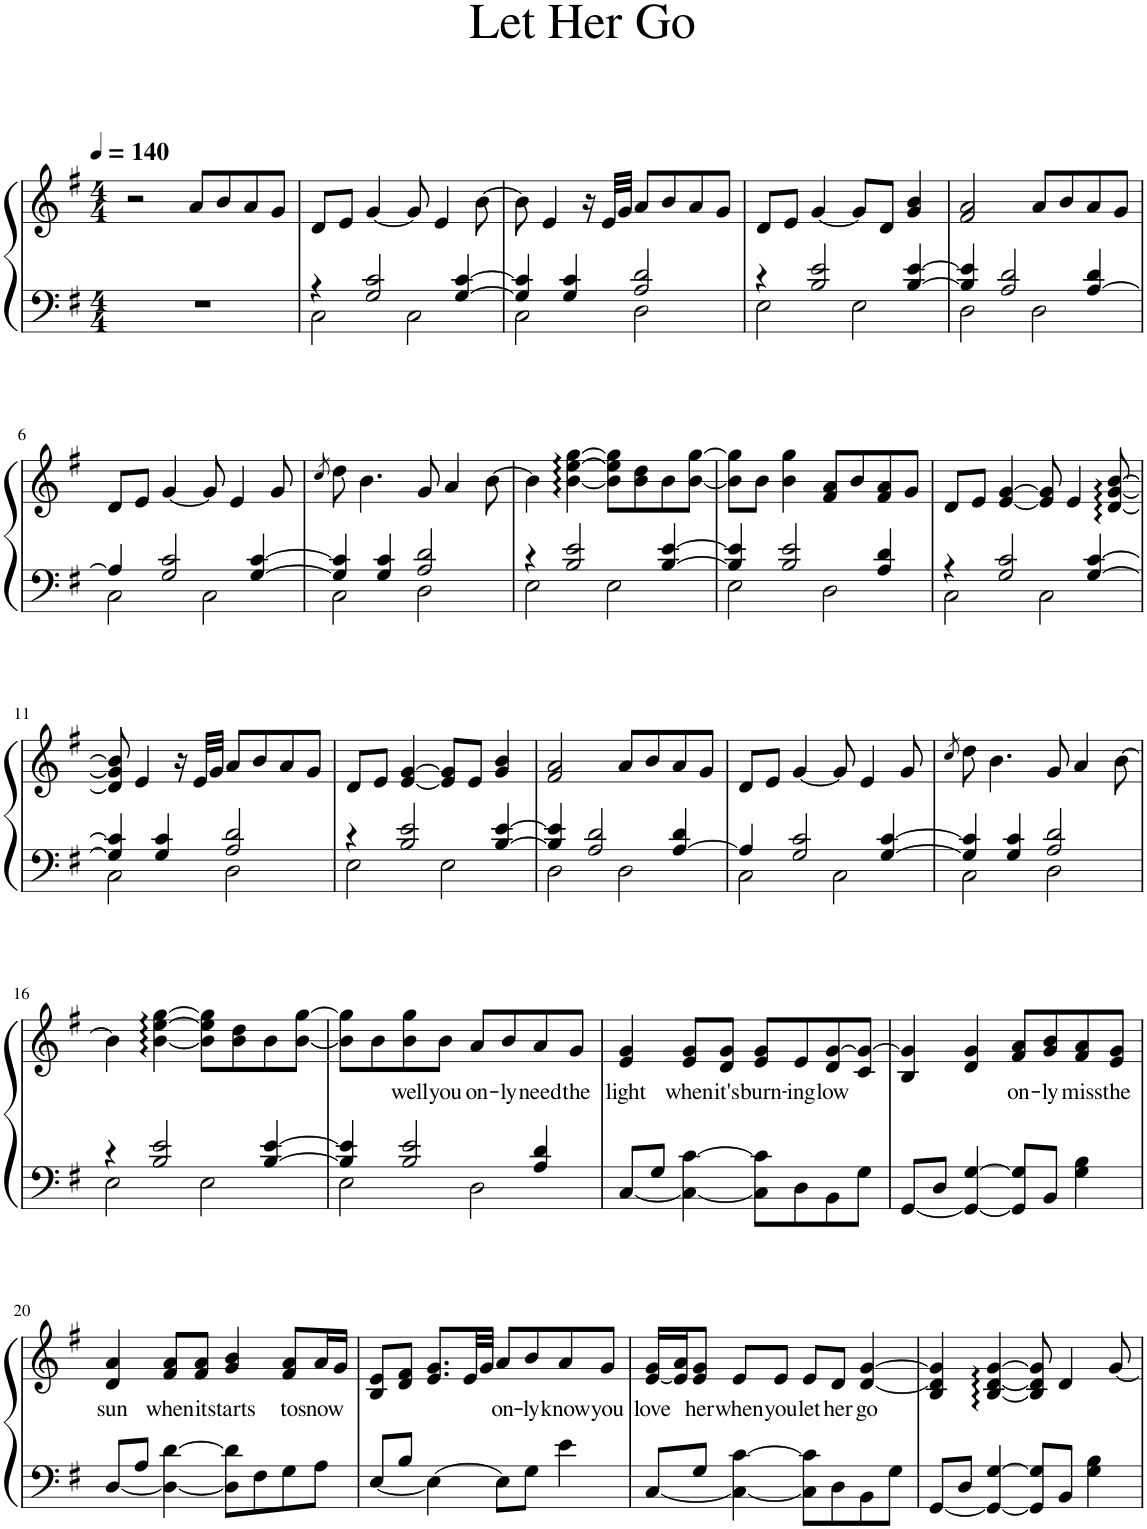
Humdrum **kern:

**kern	**kern	**text
*part1	*part1	*part1
*staff2	*staff1	*staff1
*I"Piano	*	*
*I'Pno.	*	*
*clefF4	*clefG2	*
*k[f#]	*k[f#]	*
*M4/4	*M4/4	*
*MM140	*MM140	*
=1	=1	=1
1r	2r	.
.	8a/L	.
.	8b/	.
.	8a/	.
.	8g/J	.
=2	=2	=2
*^	*	*
4r	2C\	8d/L	.
.	.	8e/J	.
2G/ 2c/	.	[4g/	.
.	2C\	8g/]	.
.	.	4e/	.
[4G/ [4c/	.	.	.
.	.	[8b\	.
=3	=3	=3	=3
4G/] 4c/]	2C\	8b\]	.
.	.	4e/	.
4G/ 4c/	.	.	.
.	.	16r	.
.	.	32e/LLL	.
.	.	32g/JJJ	.
2A/ 2d/	2D\	8a/L	.
.	.	8b/	.
.	.	8a/	.
.	.	8g/J	.
=4	=4	=4	=4
4r	2E\	8d/L	.
.	.	8e/J	.
2B/ 2e/	.	[4g/	.
.	2E\	8g/L]	.
.	.	8d/J	.
[4B/ [4e/	.	4g/ 4b/	.
=5	=5	=5	=5
4B/] 4e/]	2D\	2f#/ 2a/	.
2A/ 2d/	.	.	.
.	2D\	8a/L	.
.	.	8b/	.
[4A/ 4d/	.	8a/	.
.	.	8g/J	.
!!LO:LB:g=z
=6	=6	=6	=6
4A/]	2C\	8d/L	.
.	.	8e/J	.
2G/ 2c/	.	[4g/	.
.	2C\	8g/]	.
.	.	4e/	.
[4G/ [4c/	.	.	.
.	.	8g/	.
=7	=7	=7	=7
.	.	8qcc/	.
4G/] 4c/]	2C\	8dd\	.
.	.	4.b\	.
4G/ 4c/	.	.	.
2A/ 2d/	2D\	8g/	.
.	.	4a/	.
.	.	[8b\	.
=8	=8	=8	=8
4r	2E\	4b\]	.
2B/ 2e/	.	[4b\ [4ee\ [4gg\	.
.	2E\	8b\] 8ee\] 8gg\]L	.
.	.	8b\ 8dd\	.
[4B/ [4e/	.	8b\	.
.	.	[8b\ [8gg\J	.
=9	=9	=9	=9
4B/] 4e/]	2E\	8b\] 8gg\]L	.
.	.	8b\J	.
2B/ 2e/	.	4b\ 4gg\	.
.	2D\	8f#/ 8a/L	.
.	.	8b/	.
4A/ 4d/	.	8f#/ 8a/	.
.	.	8g/J	.
=10	=10	=10	=10
4r	2C\	8d/L	.
.	.	8e/J	.
2G/ 2c/	.	[4e/ [4g/	.
.	2C\	8e/] 8g/]	.
.	.	4e/	.
[4G/ [4c/	.	.	.
.	.	[8d/ [8g/ [8b/	.
!!LO:LB:g=z
=11	=11	=11	=11
4G/] 4c/]	2C\	8d/] 8g/] 8b/]	.
.	.	4e/	.
4G/ 4c/	.	.	.
.	.	16r	.
.	.	32e/LLL	.
.	.	32g/JJJ	.
2A/ 2d/	2D\	8a/L	.
.	.	8b/	.
.	.	8a/	.
.	.	8g/J	.
=12	=12	=12	=12
4r	2E\	8d/L	.
.	.	8e/J	.
2B/ 2e/	.	[4e/ [4g/	.
.	2E\	8e/] 8g/]L	.
.	.	8e/J	.
[4B/ [4e/	.	4g/ 4b/	.
=13	=13	=13	=13
4B/] 4e/]	2D\	2f#/ 2a/	.
2A/ 2d/	.	.	.
.	2D\	8a/L	.
.	.	8b/	.
[4A/ 4d/	.	8a/	.
.	.	8g/J	.
=14	=14	=14	=14
4A/]	2C\	8d/L	.
.	.	8e/J	.
2G/ 2c/	.	[4g/	.
.	2C\	8g/]	.
.	.	4e/	.
[4G/ [4c/	.	.	.
.	.	8g/	.
=15	=15	=15	=15
.	.	8qcc/	.
4G/] 4c/]	2C\	8dd\	.
.	.	4.b\	.
4G/ 4c/	.	.	.
2A/ 2d/	2D\	8g/	.
.	.	4a/	.
.	.	[8b\	.
!!LO:LB:g=z
=16	=16	=16	=16
4r	2E\	4b\]	.
2B/ 2e/	.	[4b\ [4ee\ [4gg\	.
.	2E\	8b\] 8ee\] 8gg\]L	.
.	.	8b\ 8dd\	.
[4B/ [4e/	.	8b\	.
.	.	[8b\ [8gg\J	.
=17	=17	=17	=17
4B/] 4e/]	2E\	8b\] 8gg\]L	.
.	.	8b\	.
!	!	!	!LO:LY:b
2B/ 2e/	.	8b\ 8gg\	well
!	!	!	!LO:LY:b
.	.	8b\J	you
!	!	!	!LO:LY:b
.	2D\	8a/L	on-
!	!	!	!LO:LY:b
.	.	8b/	-ly
!	!	!	!LO:LY:b
4A/ 4d/	.	8a/	need
!	!	!	!LO:LY:b
.	.	8g/J	the
*v	*v	*	*
=18	=18	=18
!	!	!LO:LY:b
[<8C/L	4e/ 4g/	light
8G/J	.	.
!	!	!LO:LY:b
4C\_ [4c\	8e/ 8g/L	when
!	!	!LO:LY:b
.	8d/ 8g/J	it's
!	!	!LO:LY:b
8C\] 8c\]L	8e/ 8g/L	burn-
!	!	!LO:LY:b
8D\	8e/	-ing
!	!	!LO:LY:b
8BB\	8d/ [8g/	low
8G\J	8c/ 8g/_J	.
=19	=19	=19
[<8GG/L	4B/ 4g/]	.
8D/J	.	.
4GG/_ [4G/	4d/ 4g/	.
!	!	!LO:LY:b
8GG/] 8G/]L	8f#/ 8a/L	on-
!	!	!LO:LY:b
8BB/J	8g/ 8b/	-ly
!	!	!LO:LY:b
4G\ 4B\	8f#/ 8a/	miss
!	!	!LO:LY:b
.	8e/ 8g/J	the
!!LO:LB:g=z
=20	=20	=20
!	!	!LO:LY:b
[<8D/L	4d/ 4a/	sun
8A/J	.	.
!	!	!LO:LY:b
4D\_ [4d\	8f#/ 8a/L	when
!	!	!LO:LY:b
.	8f#/ 8a/J	it
!	!	!LO:LY:b
8D\] 8d\]L	4g/ 4b/	starts
8F#\	.	.
!	!	!LO:LY:b
8G\	8f#/ 8a/L	to
!	!	!LO:LY:b
8A\J	16a/L	snow
.	16g/JJ	.
=21	=21	=21
[<8E/L	8B/ 8e/L	.
8B/J	8d/ 8f#/J	.
4E\_	8.e/ 8.g/L	.
.	32e/LL	.
.	32g/JJJ	.
!	!	!LO:LY:b
8E\L]	8a/L	on-
!	!	!LO:LY:b
8G\J	8b/	-ly
!	!	!LO:LY:b
4e\	8a/	know
!	!	!LO:LY:b
.	8g/J	you
=22	=22	=22
!	!	!LO:LY:b
[<8C/L	[16e/ 16g/LL	love
.	16e/] 16a/J	.
!	!	!LO:LY:b
8G/J	8e/ 8g/J	her
!	!	!LO:LY:b
4C\_ [4c\	8e/L	when
!	!	!LO:LY:b
.	8e/J	you
!	!	!LO:LY:b
8C\] 8c\]L	8e/L	let
!	!	!LO:LY:b
8D\	8d/J	her
!	!	!LO:LY:b
8BB\	[4d/ [4g/	go
8G\J	.	.
=23	=23	=23
[<8GG/L	4B/ 4d/] 4g/]	.
8D/J	.	.
4GG/_ [4G/	[4B/ [4d/ [4g/	.
8GG/] 8G/]L	8B/] 8d/] 8g/]	.
8BB/J	4d/	.
4G\ 4B\	.	.
.	[8g/	.
=	=	=
*-	*-	*-
